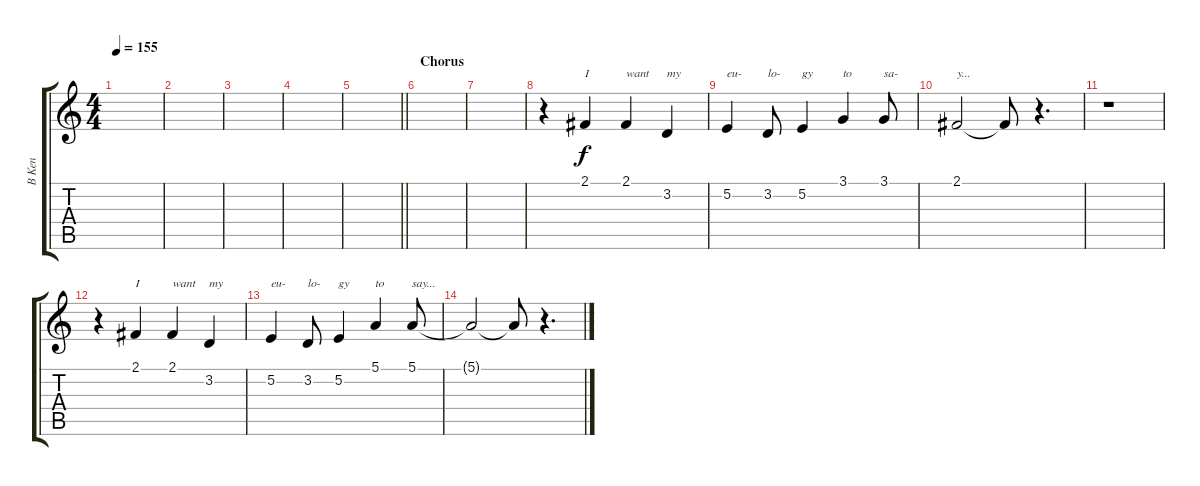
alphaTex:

\track ("B Ken" "B Ken") {instrument violin}
\staff {score tabs}
\tuning (E4 B3 G3 D3 A2 E2) {hide}
\ts (4 4)
\tempo 155
\clef g2
\ks c
|
|
|
|
\barLineRight lightlight
|
\section ("" "Chorus")
|
|
r.4 2.1.4{txt "I"} 2.1.4{txt "want"} 3.2.4{txt "my"} |
5.2.4{txt "eu-"} 3.2.8{txt "lo-"} 5.2.4{txt "gy"} 3.1.4{txt "to"} 3.1.8{txt "sa-"} |
2.1.2{txt "y..."} 2.1{t}.8 r.4{d} |
r.1 |
r.4 2.1.4{txt "I"} 2.1.4{txt "want"} 3.2.4{txt "my"} |
5.2.4{txt "eu-"} 3.2.8{txt "lo-"} 5.2.4{txt "gy"} 5.1.4{txt "to"} 5.1.8{txt "say..."} |
5.1{t}.2 5.1{t}.8 r.4{d}
